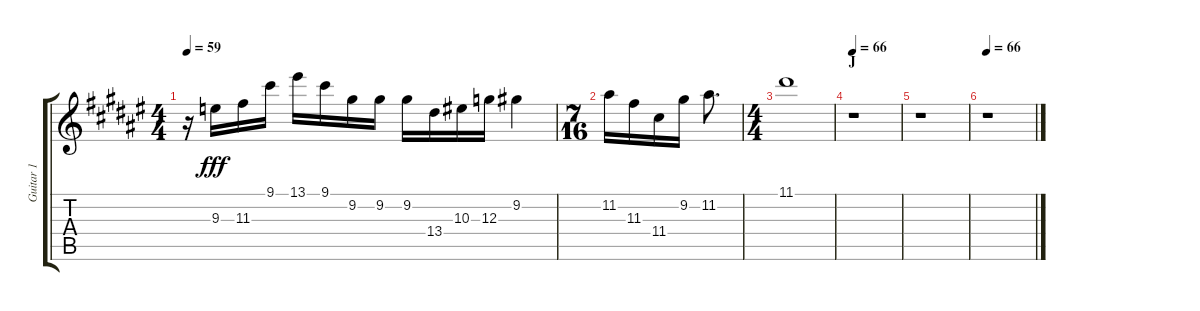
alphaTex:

\track ("Guitar 1" "Guitar 1") {instrument distortionguitar}
\staff {score tabs}
\tuning (E4 B3 G3 D3 A2 E2) {hide}
\ts (4 4)
\tempo 59
\clef g2
\ks f#
r.16{dy f} 9.3.16{dy fff} 11.3.16 9.1.16 13.1.16 9.1.16 9.2.16 9.2.16 9.2.16 13.4.16 10.3.16 12.3.16 9.2.4 |
\ts (7 16)
11.2.16 11.3.16 11.4.16 9.2.16 11.2.8{d} |
\ts (4 4)
11.1.1 |
\section ("" "J")
\tempo 66
r.1 |
r.1 |
\tempo 66
r.1
